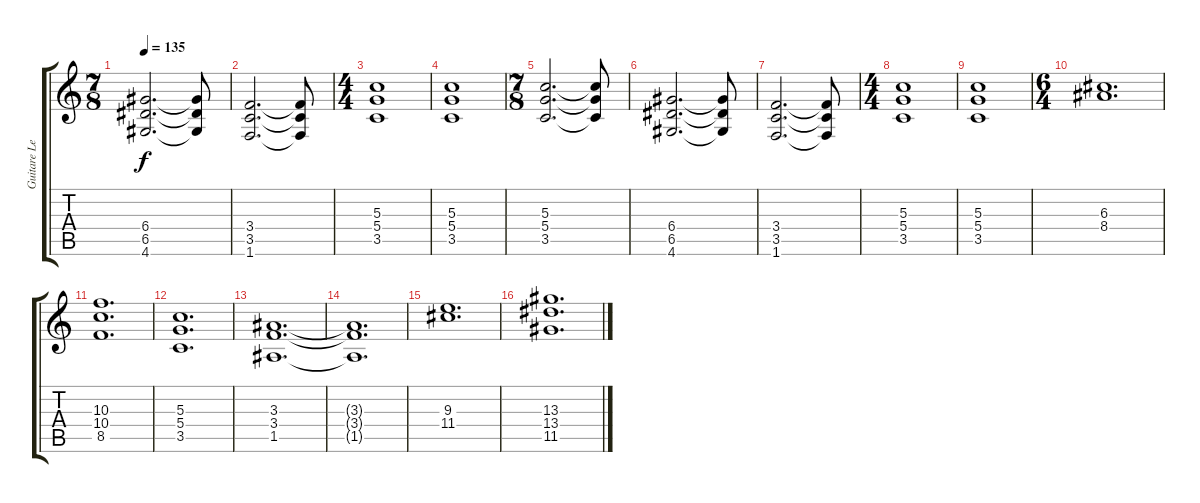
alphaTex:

\track ("Guitare Lead" "Guitare Le") {instrument distortionguitar}
\staff {score tabs}
\tuning (E4 B3 G3 D3 A2 E2) {hide}
\ts (7 8)
\tempo 135
\clef g2
\ks c
(6.4 6.5 4.6).2{d dy f} (6.4{t} 6.5{t} 4.6{t}).8 |
(3.4 3.5 1.6).2{d} (3.4{t} 3.5{t} 1.6{t}).8 |
\ts (4 4)
(5.3 5.4 3.5).1 |
(5.3 5.4 3.5).1 |
\ts (7 8)
(5.3 5.4 3.5).2{d} (5.3{t} 5.4{t} 3.5{t}).8 |
(6.4 6.5 4.6).2{d} (6.4{t} 6.5{t} 4.6{t}).8 |
(3.4 3.5 1.6).2{d} (3.4{t} 3.5{t} 1.6{t}).8 |
\ts (4 4)
(5.3 5.4 3.5).1 |
(5.3 5.4 3.5).1 |
\ts (6 4)
(6.3 8.4).1{d} |
(10.3 10.4 8.5).1{d} |
(5.3 5.4 3.5).1{d} |
(3.3 3.4 1.5).1{d} |
(3.3{t} 3.4{t} 1.5{t}).1{d} |
(9.3 11.4).1{d} |
(13.3 13.4 11.5).1{d}
